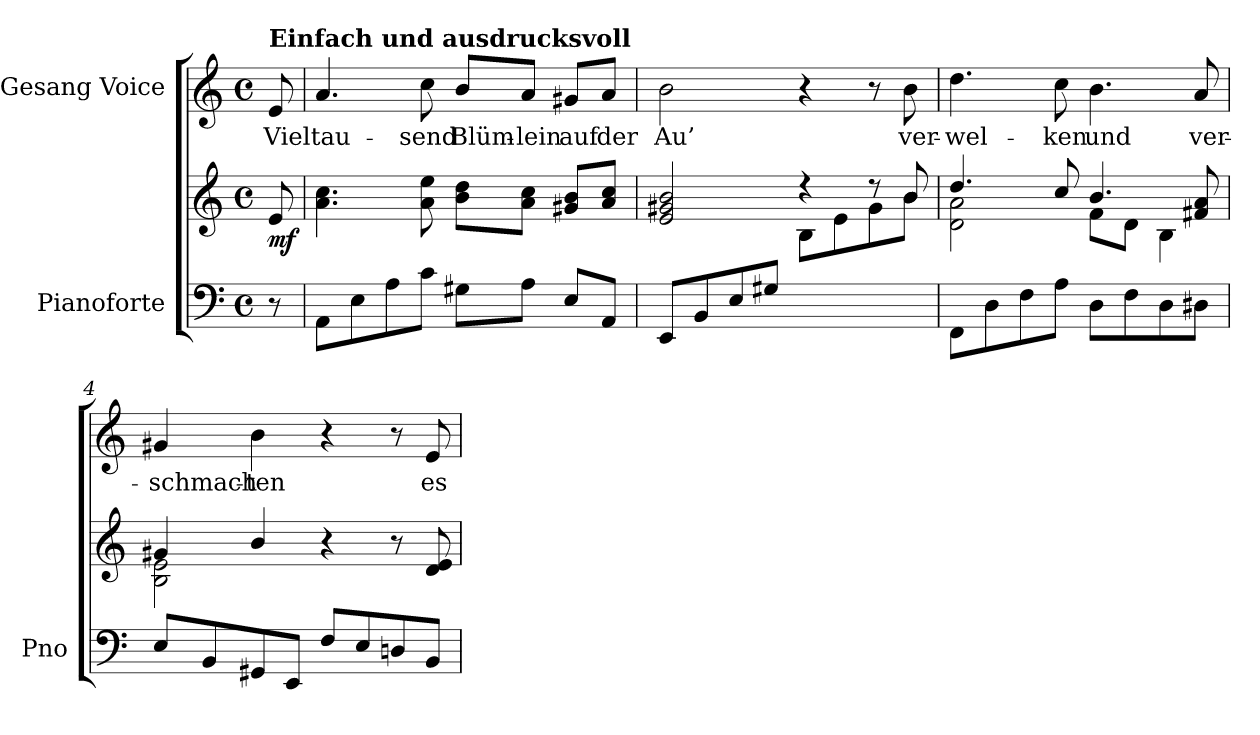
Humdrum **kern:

**kern	**kern	**dynam	**kern	**text
*part2	*part2	*part2	*part1	*part1
*staff3	*staff2	*staff2/3	*staff1	*staff1
*I"Pianoforte	*	*	*I"Gesang Voice	*
*I'Pno	*	*	*	*
*clefF4	*clefG2	*	*clefG2	*
*k[]	*k[]	*	*k[]	*
*M4/4	*M4/4	*	*M4/4	*
*met(c)	*met(c)	*	*met(c)	*
=	=	=	=	=
!	!	!	!LO:TX:a:B:t=Einfach und ausdrucksvoll	!
!	!	!LO:DY:b	!	!
8r	8e/	mf	8e/	Viel
=1	=1	=1	=1	=1
8AA\L	4.a\ 4.cc\	.	4.a/	tau-
8E\	.	.	.	.
8A\	.	.	.	.
8c\J	8a\ 8ee\	.	8cc\	-send
8G#X\L	8b\ 8dd\L	.	8b/L	Blüm-
8A\J	8a\ 8cc\J	.	8a/J	-lein
8E/L	8g#X/ 8b/L	.	8g#X/L	auf
8AA/J	8a/ 8cc/J	.	8a/J	der
=2	=2	=2	=2	=2
*	*^	*	*	*
(8EE/L	2e/ 2g#X/ 2b/	2ryy	.	2b\	Au’
8BB/	.	.	.	.	.
8E/	.	.	.	.	.
8G#X/J	.	.	.	.	.
2ryy	4r	8B\L	.	4r	.
.	.	8e\	.	.	.
.	8r	8g#\	.	8r	.
.	8b/	8b\J)	.	8b\	ver-
=3	=3	=3	=3	=3	=3
8FF\L	4.dd/	2d\ 2a\	.	4.dd\	-wel-
8D\	.	.	.	.	.
8F\	.	.	.	.	.
8A\J	8cc/	.	.	8cc\	-ken
8D\L	4.b/	8f\L	.	4.b\	und
8F\	.	8d\J	.	.	.
8D\	.	4B\	.	.	.
8D#X\J	8f#X/ 8a/	.	.	8a/	ver-
=4	=4	=4	=4	=4	=4
8E/L	4g#X/	2B\ 2e\	.	4g#X/	-schmach-
8BB/	.	.	.	.	.
8GG#X/	4b/	.	.	4b\	-ten
8EE/J	.	.	.	.	.
8F/L	4r	2ryy	.	4r	.
8E/	.	.	.	.	.
8Dn/	8r	.	.	8r	.
8BB/J	8d/ 8e/	.	.	8e/	es
*	*v	*v	*	*	*
=	=	=	=	=
*-	*-	*-	*-	*-
